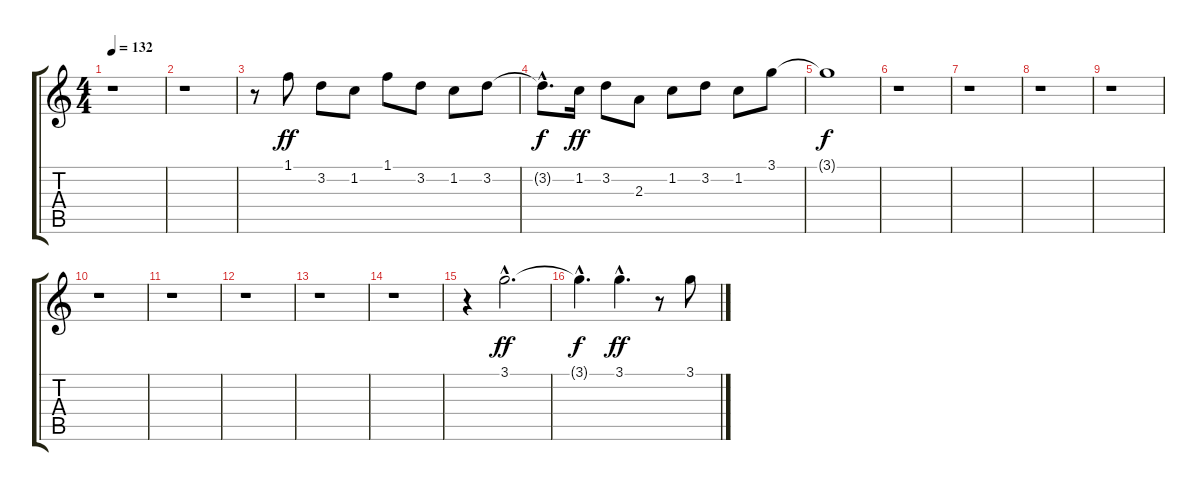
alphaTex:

\track "" {instrument overdrivenguitar}
\staff {score tabs}
\tuning (E4 B3 G3 D3 A2 E2) {hide}
\ts (4 4)
\tempo 132
\clef g2
\ks c
r.1{dy ff} |
r.1 |
r.8 1.1.8 3.2.8 1.2.8 1.1.8 3.2.8 1.2.8 3.2.8 |
3.2{hac t}.8{d dy f} 1.2.16{dy ff} 3.2.8 2.3.8 1.2.8 3.2.8 1.2.8 3.1.8 |
3.1{t}.1{dy f} |
r.1 |
r.1 |
r.1 |
r.1 |
r.1 |
r.1 |
r.1 |
r.1 |
r.1 |
r.4 3.1{hac}.2{d dy ff} |
3.1{hac t}.4{d dy f} 3.1{hac}.4{d dy ff} r.8 3.1.8
